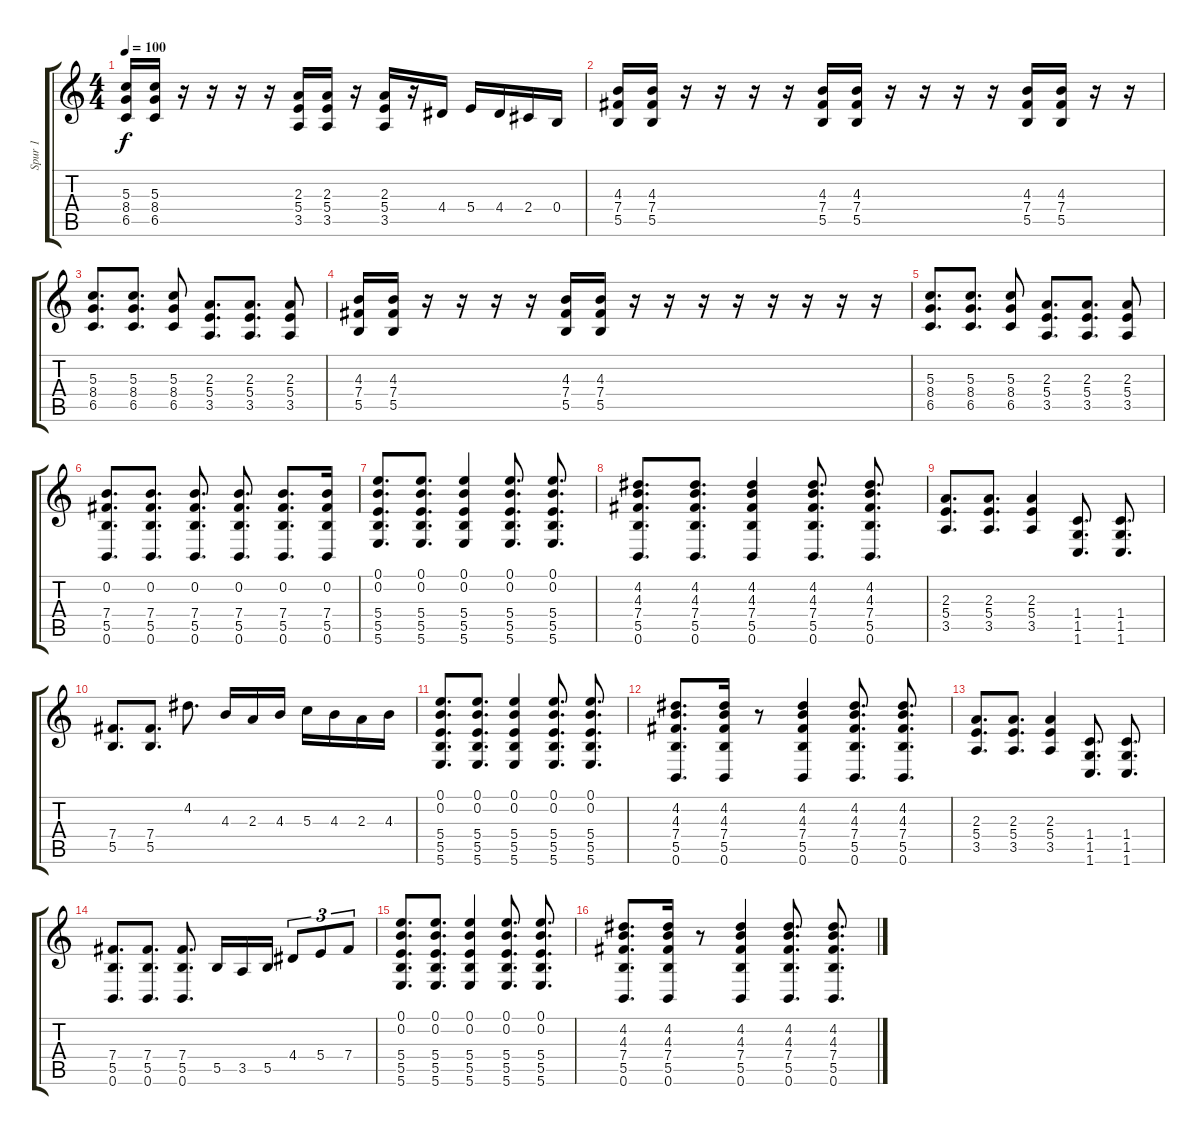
\track ("Spur 1" "Spur 1") {instrument distortionguitar}
\staff {score tabs}
\tuning (E4 B3 G3 B2 Gb2 B1) {hide}
\ts (4 4)
\tempo 100
\clef g2
\ks c
(5.3 8.4 6.5).16{dy f} (5.3 8.4 6.5).16 r.16 r.16 r.16 r.16 (2.3 5.4 3.5).16 (2.3 5.4 3.5).16 r.16 (2.3 5.4 3.5).16 r.16 4.4.16 5.4.16 4.4.16 2.4.16 0.4.16 |
(4.3 7.4 5.5).16 (4.3 7.4 5.5).16 r.16 r.16 r.16 r.16 (4.3 7.4 5.5).16 (4.3 7.4 5.5).16 r.16 r.16 r.16 r.16 (4.3 7.4 5.5).16 (4.3 7.4 5.5).16 r.16 r.16 |
(5.3 8.4 6.5).8{d} (5.3 8.4 6.5).8{d} (5.3 8.4 6.5).8 (2.3 5.4 3.5).8{d} (2.3 5.4 3.5).8{d} (2.3 5.4 3.5).8 |
(4.3 7.4 5.5).16 (4.3 7.4 5.5).16 r.16 r.16 r.16 r.16 (4.3 7.4 5.5).16 (4.3 7.4 5.5).16 r.16 r.16 r.16 r.16 r.16 r.16 r.16 r.16 |
(5.3 8.4 6.5).8{d} (5.3 8.4 6.5).8{d} (5.3 8.4 6.5).8 (2.3 5.4 3.5).8{d} (2.3 5.4 3.5).8{d} (2.3 5.4 3.5).8 |
(0.2 7.4 5.5 0.6).8{d} (0.2 7.4 5.5 0.6).8{d} (0.2 7.4 5.5 0.6).8{d} (0.2 7.4 5.5 0.6).8{d} (0.2 7.4 5.5 0.6).8{d} (0.2 7.4 5.5 0.6).16 |
(0.1 0.2 5.4 5.5 5.6).8{d} (0.1 0.2 5.4 5.5 5.6).8{d} (0.1 0.2 5.4 5.5 5.6).4 (0.1 0.2 5.4 5.5 5.6).8{d} (0.1 0.2 5.4 5.5 5.6).8{d} |
(4.2 4.3 7.4 5.5 0.6).8{d} (4.2 4.3 7.4 5.5 0.6).8{d} (4.2 4.3 7.4 5.5 0.6).4 (4.2 4.3 7.4 5.5 0.6).8{d} (4.2 4.3 7.4 5.5 0.6).8{d} |
(2.3 5.4 3.5).8{d} (2.3 5.4 3.5).8{d} (2.3 5.4 3.5).4 (1.4 1.5 1.6).8{d} (1.4 1.5 1.6).8{d} |
(7.4 5.5).8{d} (7.4 5.5).8{d} 4.2.8{d} 4.3.16 2.3.16 4.3.16 5.3.16 4.3.16 2.3.16 4.3.16 |
(0.1 0.2 5.4 5.5 5.6).8{d} (0.1 0.2 5.4 5.5 5.6).8{d} (0.1 0.2 5.4 5.5 5.6).4 (0.1 0.2 5.4 5.5 5.6).8{d} (0.1 0.2 5.4 5.5 5.6).8{d} |
(4.2 4.3 7.4 5.5 0.6).8{d} (4.2 4.3 7.4 5.5 0.6).16 r.8 (4.2 4.3 7.4 5.5 0.6).4 (4.2 4.3 7.4 5.5 0.6).8{d} (4.2 4.3 7.4 5.5 0.6).8{d} |
(2.3 5.4 3.5).8{d} (2.3 5.4 3.5).8{d} (2.3 5.4 3.5).4 (1.4 1.5 1.6).8{d} (1.4 1.5 1.6).8{d} |
(7.4 5.5 0.6).8{d} (7.4 5.5 0.6).8{d} (7.4 5.5 0.6).8{d} 5.5.16 3.5.16 5.5.16 4.4.8{tu (3 2)} 5.4.8{tu (3 2)} 7.4.8{tu (3 2)} |
(0.1 0.2 5.4 5.5 5.6).8{d} (0.1 0.2 5.4 5.5 5.6).8{d} (0.1 0.2 5.4 5.5 5.6).4 (0.1 0.2 5.4 5.5 5.6).8{d} (0.1 0.2 5.4 5.5 5.6).8{d} |
(4.2 4.3 7.4 5.5 0.6).8{d} (4.2 4.3 7.4 5.5 0.6).16 r.8 (4.2 4.3 7.4 5.5 0.6).4 (4.2 4.3 7.4 5.5 0.6).8{d} (4.2 4.3 7.4 5.5 0.6).8{d}
